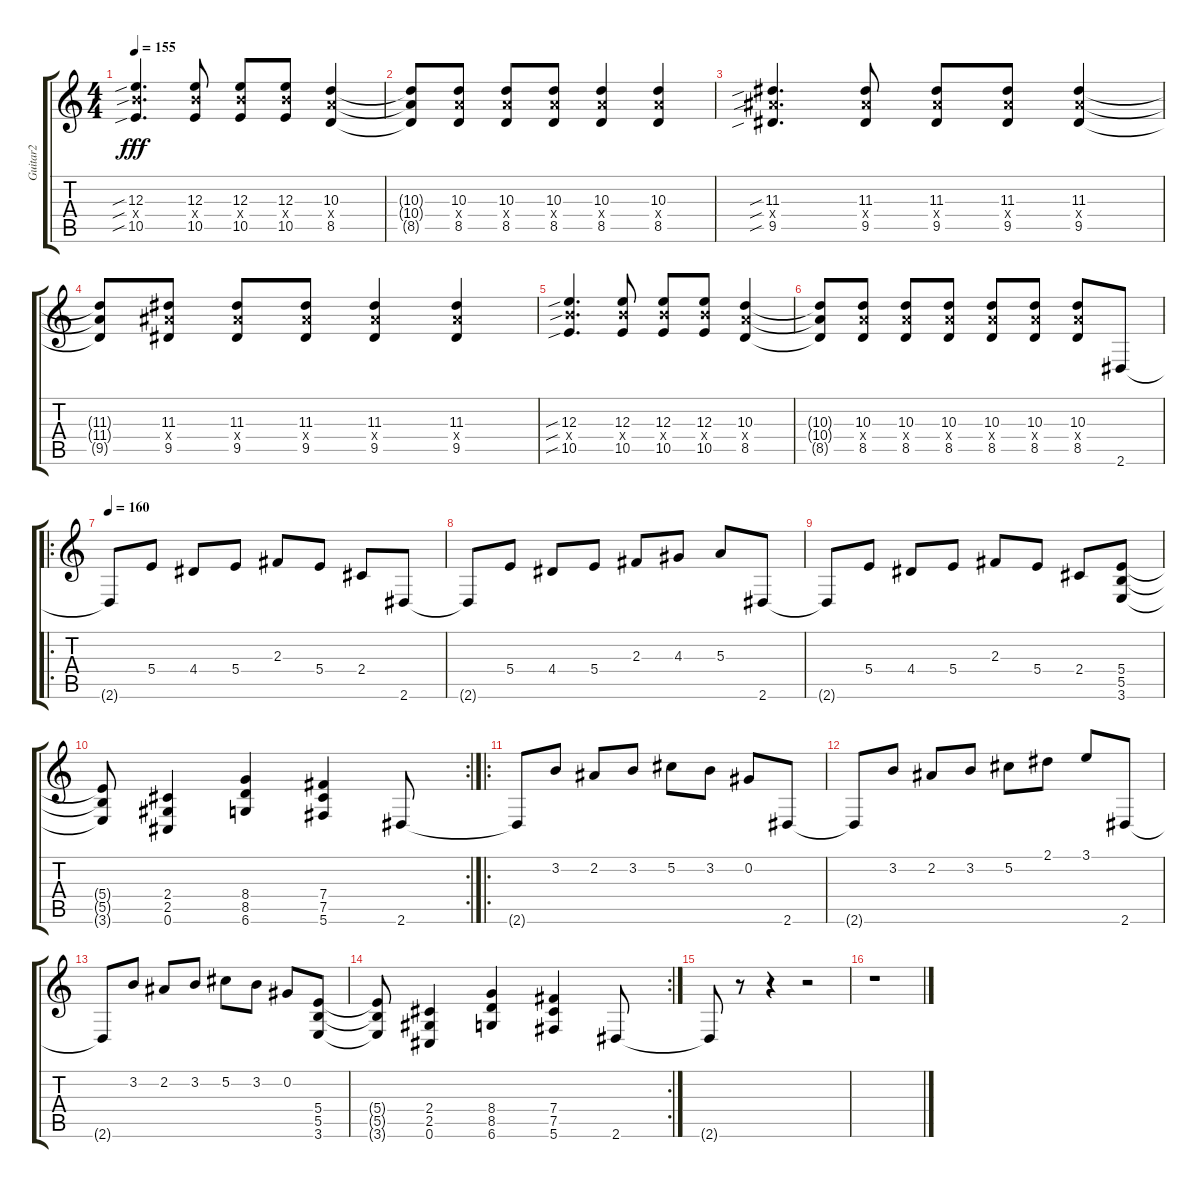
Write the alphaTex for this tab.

\track ("Guitar2" "Guitar2") {instrument overdrivenguitar}
\staff {score tabs}
\tuning (Db4 Ab3 E3 B2 Gb2 Db2) {hide}
\ts (4 4)
\tempo 155
\clef g2
\ks c
(12.3{sib} 12.4{sib x} 10.5{sib}).4{d dy fff} (12.3 12.4{x} 10.5).8 (12.3 12.4{x} 10.5).8 (12.3 12.4{x} 10.5).8 (10.3 10.4{x} 8.5).4 |
(10.3{t} 10.4{t} 8.5{t}).8 (10.3 10.4{x} 8.5).8 (10.3 10.4{x} 8.5).8 (10.3 10.4{x} 8.5).8 (10.3 10.4{x} 8.5).4 (10.3 10.4{x} 8.5).4 |
(11.3{sib} 11.4{sib x} 9.5{sib}).4{d} (11.3 11.4{x} 9.5).8 (11.3 11.4{x} 9.5).8 (11.3 11.4{x} 9.5).8 (11.3 11.4{x} 9.5).4 |
(11.3{t} 11.4{t} 9.5{t}).8 (11.3 11.4{x} 9.5).8 (11.3 11.4{x} 9.5).8 (11.3 11.4{x} 9.5).8 (11.3 11.4{x} 9.5).4 (11.3 11.4{x} 9.5).4 |
(12.3{sib} 12.4{sib x} 10.5{sib}).4{d} (12.3 12.4{x} 10.5).8 (12.3 12.4{x} 10.5).8 (12.3 12.4{x} 10.5).8 (10.3 10.4{x} 8.5).4 |
(10.3{t} 10.4{t} 8.5{t}).8 (10.3 10.4{x} 8.5).8 (10.3 10.4{x} 8.5).8 (10.3 10.4{x} 8.5).8 (10.3 10.4{x} 8.5).8 (10.3 10.4{x} 8.5).8 (10.3 10.4{x} 8.5).8 2.6.8 |
\ro
\tempo 160
2.6{t}.8 5.4.8 4.4.8 5.4.8 2.3.8 5.4.8 2.4.8 2.6.8 |
2.6{t}.8 5.4.8 4.4.8 5.4.8 2.3.8 4.3.8 5.3.8 2.6.8 |
2.6{t}.8 5.4.8 4.4.8 5.4.8 2.3.8 5.4.8 2.4.8 (5.4 5.5 3.6).8 |
\rc 2
(5.4{t} 5.5{t} 3.6{t}).8 (2.4 2.5 0.6).4 (8.4 8.5 6.6).4 (7.4 7.5 5.6).4 2.6.8 |
\ro
2.6{t}.8 3.2.8 2.2.8 3.2.8 5.2.8 3.2.8 0.2.8 2.6.8 |
2.6{t}.8 3.2.8 2.2.8 3.2.8 5.2.8 2.1.8 3.1.8 2.6.8 |
2.6{t}.8 3.2.8 2.2.8 3.2.8 5.2.8 3.2.8 0.2.8 (5.4 5.5 3.6).8 |
\rc 2
(5.4{t} 5.5{t} 3.6{t}).8 (2.4 2.5 0.6).4 (8.4 8.5 6.6).4 (7.4 7.5 5.6).4 2.6.8 |
2.6{t}.8 r.8 r.4 r.2 |
r.1
